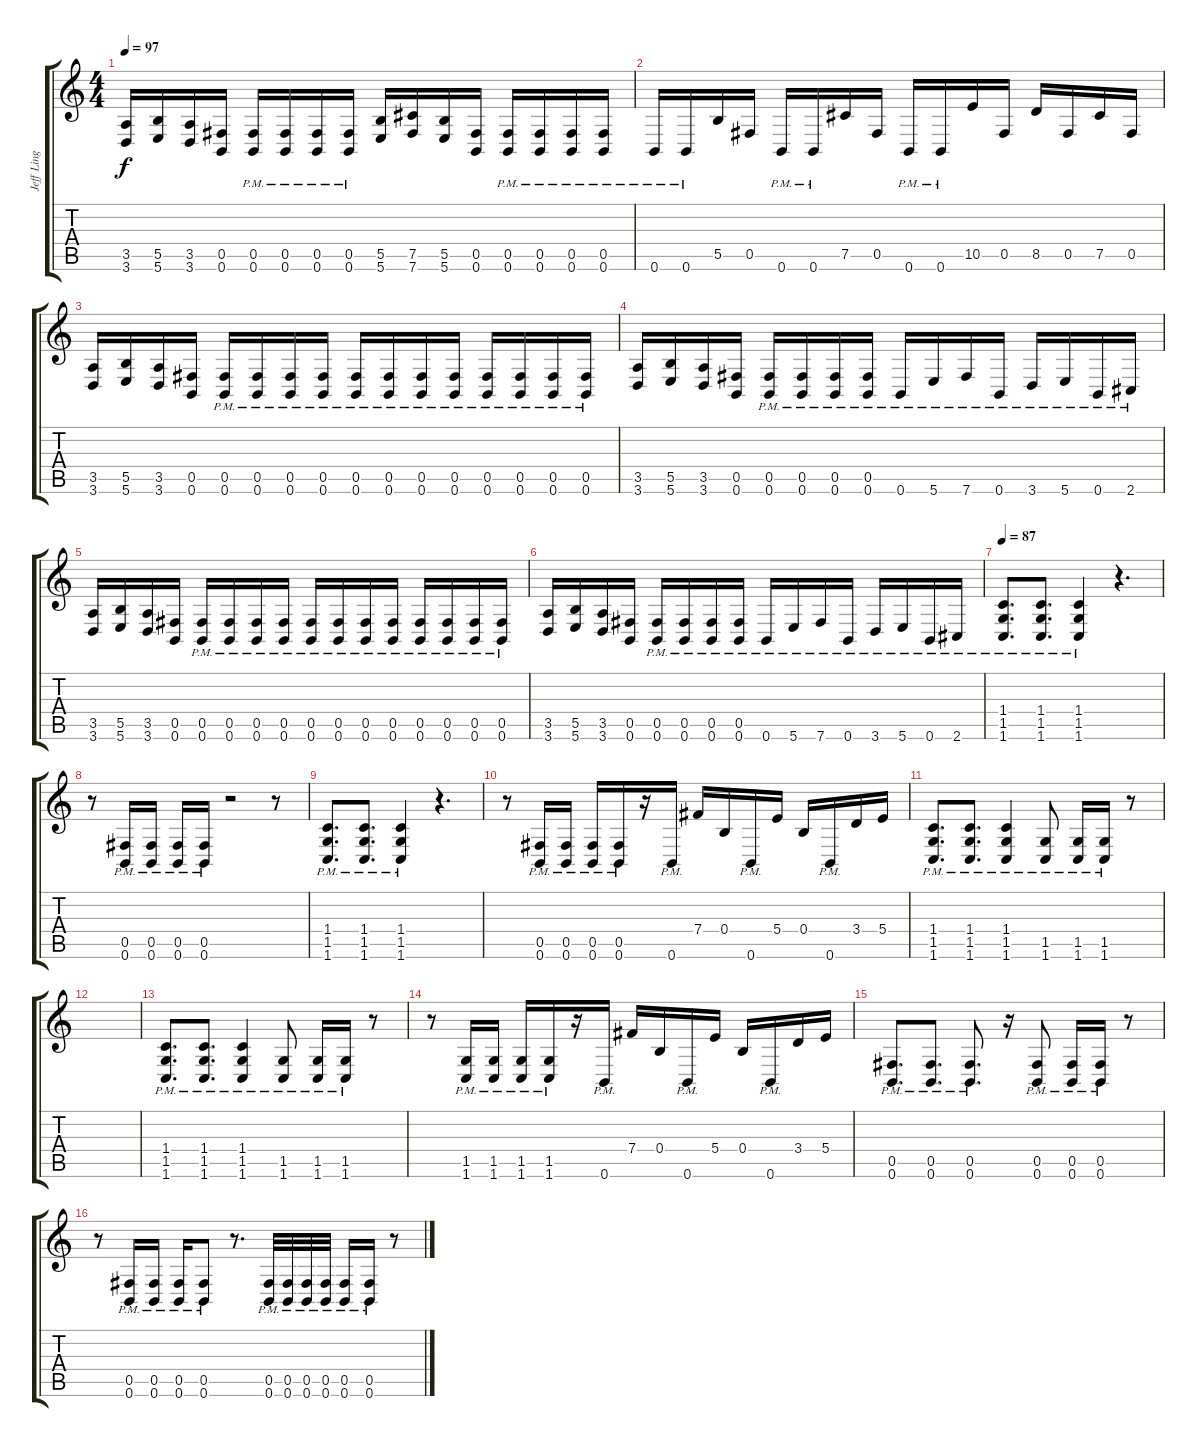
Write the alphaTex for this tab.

\track ("Jeff Ling" "Jeff Ling") {instrument distortionguitar}
\staff {score tabs}
\tuning (Db4 Ab3 E3 B2 Gb2 B1) {hide}
\ts (4 4)
\tempo 97
\clef g2
\ks c
(3.5 3.6).16{dy f} (5.5 5.6).16 (3.5 3.6).16 (0.5 0.6).16 (0.5{pm} 0.6{pm}).16 (0.5{pm} 0.6{pm}).16 (0.5{pm} 0.6{pm}).16 (0.5{pm} 0.6{pm}).16 (5.5 5.6).16 (7.5 7.6).16 (5.5 5.6).16 (0.5 0.6).16 (0.5{pm} 0.6{pm}).16 (0.5{pm} 0.6{pm}).16 (0.5{pm} 0.6{pm}).16 (0.5{pm} 0.6{pm}).16 |
0.6{pm}.16 0.6{pm}.16 5.5.16 0.5.16 0.6{pm}.16 0.6{pm}.16 7.5.16 0.5.16 0.6{pm}.16 0.6{pm}.16 10.5.16 0.5.16 8.5.16 0.5.16 7.5.16 0.5.16 |
(3.5 3.6).16 (5.5 5.6).16 (3.5 3.6).16 (0.5 0.6).16 (0.5{pm} 0.6{pm}).16 (0.5{pm} 0.6{pm}).16 (0.5{pm} 0.6{pm}).16 (0.5{pm} 0.6{pm}).16 (0.5{pm} 0.6{pm}).16 (0.5{pm} 0.6{pm}).16 (0.5{pm} 0.6{pm}).16 (0.5{pm} 0.6{pm}).16 (0.5{pm} 0.6{pm}).16 (0.5{pm} 0.6{pm}).16 (0.5{pm} 0.6{pm}).16 (0.5{pm} 0.6{pm}).16 |
(3.5 3.6).16 (5.5 5.6).16 (3.5 3.6).16 (0.5 0.6).16 (0.5{pm} 0.6{pm}).16 (0.5{pm} 0.6{pm}).16 (0.5{pm} 0.6{pm}).16 (0.5{pm} 0.6{pm}).16 0.6{pm}.16 5.6{pm}.16 7.6{pm}.16 0.6{pm}.16 3.6{pm}.16 5.6{pm}.16 0.6{pm}.16 2.6{pm}.16 |
(3.5 3.6).16 (5.5 5.6).16 (3.5 3.6).16 (0.5 0.6).16 (0.5{pm} 0.6{pm}).16 (0.5{pm} 0.6{pm}).16 (0.5{pm} 0.6{pm}).16 (0.5{pm} 0.6{pm}).16 (0.5{pm} 0.6{pm}).16 (0.5{pm} 0.6{pm}).16 (0.5{pm} 0.6{pm}).16 (0.5{pm} 0.6{pm}).16 (0.5{pm} 0.6{pm}).16 (0.5{pm} 0.6{pm}).16 (0.5{pm} 0.6{pm}).16 (0.5{pm} 0.6{pm}).16 |
(3.5 3.6).16 (5.5 5.6).16 (3.5 3.6).16 (0.5 0.6).16 (0.5{pm} 0.6{pm}).16 (0.5{pm} 0.6{pm}).16 (0.5{pm} 0.6{pm}).16 (0.5{pm} 0.6{pm}).16 0.6{pm}.16 5.6{pm}.16 7.6{pm}.16 0.6{pm}.16 3.6{pm}.16 5.6{pm}.16 0.6{pm}.16 2.6{pm}.16 |
\tempo 87
(1.4{pm} 1.5{pm} 1.6{pm}).8{d} (1.4{pm} 1.5{pm} 1.6{pm}).8{d} (1.4{pm} 1.5{pm} 1.6{pm}).4 r.4{d} |
r.8 (0.5{pm} 0.6{pm}).16 (0.5{pm} 0.6{pm}).16 (0.5{pm} 0.6{pm}).16 (0.5{pm} 0.6{pm}).16 r.2 r.8 |
(1.4{pm} 1.5{pm} 1.6{pm}).8{d} (1.4{pm} 1.5{pm} 1.6{pm}).8{d} (1.4{pm} 1.5{pm} 1.6{pm}).4 r.4{d} |
r.8 (0.5{pm} 0.6{pm}).16 (0.5{pm} 0.6{pm}).16 (0.5{pm} 0.6{pm}).16 (0.5{pm} 0.6{pm}).16 r.16 0.6{pm}.16 7.4.16 0.4.16 0.6{pm}.16 5.4.16 0.4.16 0.6{pm}.16 3.4.16 5.4.16 |
(1.4{pm} 1.5{pm} 1.6{pm}).8{d} (1.4{pm} 1.5{pm} 1.6{pm}).8{d} (1.4{pm} 1.5{pm} 1.6{pm}).4 (1.5{pm} 1.6{pm}).8 (1.5{pm} 1.6{pm}).16 (1.5{pm} 1.6{pm}).16 r.8 |
|
(1.4{pm} 1.5{pm} 1.6{pm}).8{d} (1.4{pm} 1.5{pm} 1.6{pm}).8{d} (1.4{pm} 1.5{pm} 1.6{pm}).4 (1.5{pm} 1.6{pm}).8 (1.5{pm} 1.6{pm}).16 (1.5{pm} 1.6{pm}).16 r.8 |
r.8 (1.5{pm} 1.6{pm}).16 (1.5{pm} 1.6{pm}).16 (1.5{pm} 1.6{pm}).16 (1.5{pm} 1.6{pm}).16 r.16 0.6{pm}.16 7.4.16 0.4.16 0.6{pm}.16 5.4.16 0.4.16 0.6{pm}.16 3.4.16 5.4.16 |
(0.5{pm} 0.6{pm}).8{d} (0.5{pm} 0.6{pm}).8{d} (0.5{pm} 0.6{pm}).8{d} r.16 (0.5{pm} 0.6{pm}).8 (0.5{pm} 0.6{pm}).16 (0.5{pm} 0.6{pm}).16 r.8 |
r.8 (0.5{pm} 0.6{pm}).16 (0.5{pm} 0.6{pm}).16 (0.5{pm} 0.6{pm}).16 (0.5{pm} 0.6{pm}).8 r.8{d} (0.5{pm} 0.6{pm}).32 (0.5{pm} 0.6{pm}).32 (0.5{pm} 0.6{pm}).32 (0.5{pm} 0.6{pm}).32 (0.5{pm} 0.6{pm}).16 (0.5{pm} 0.6{pm}).16 r.8
